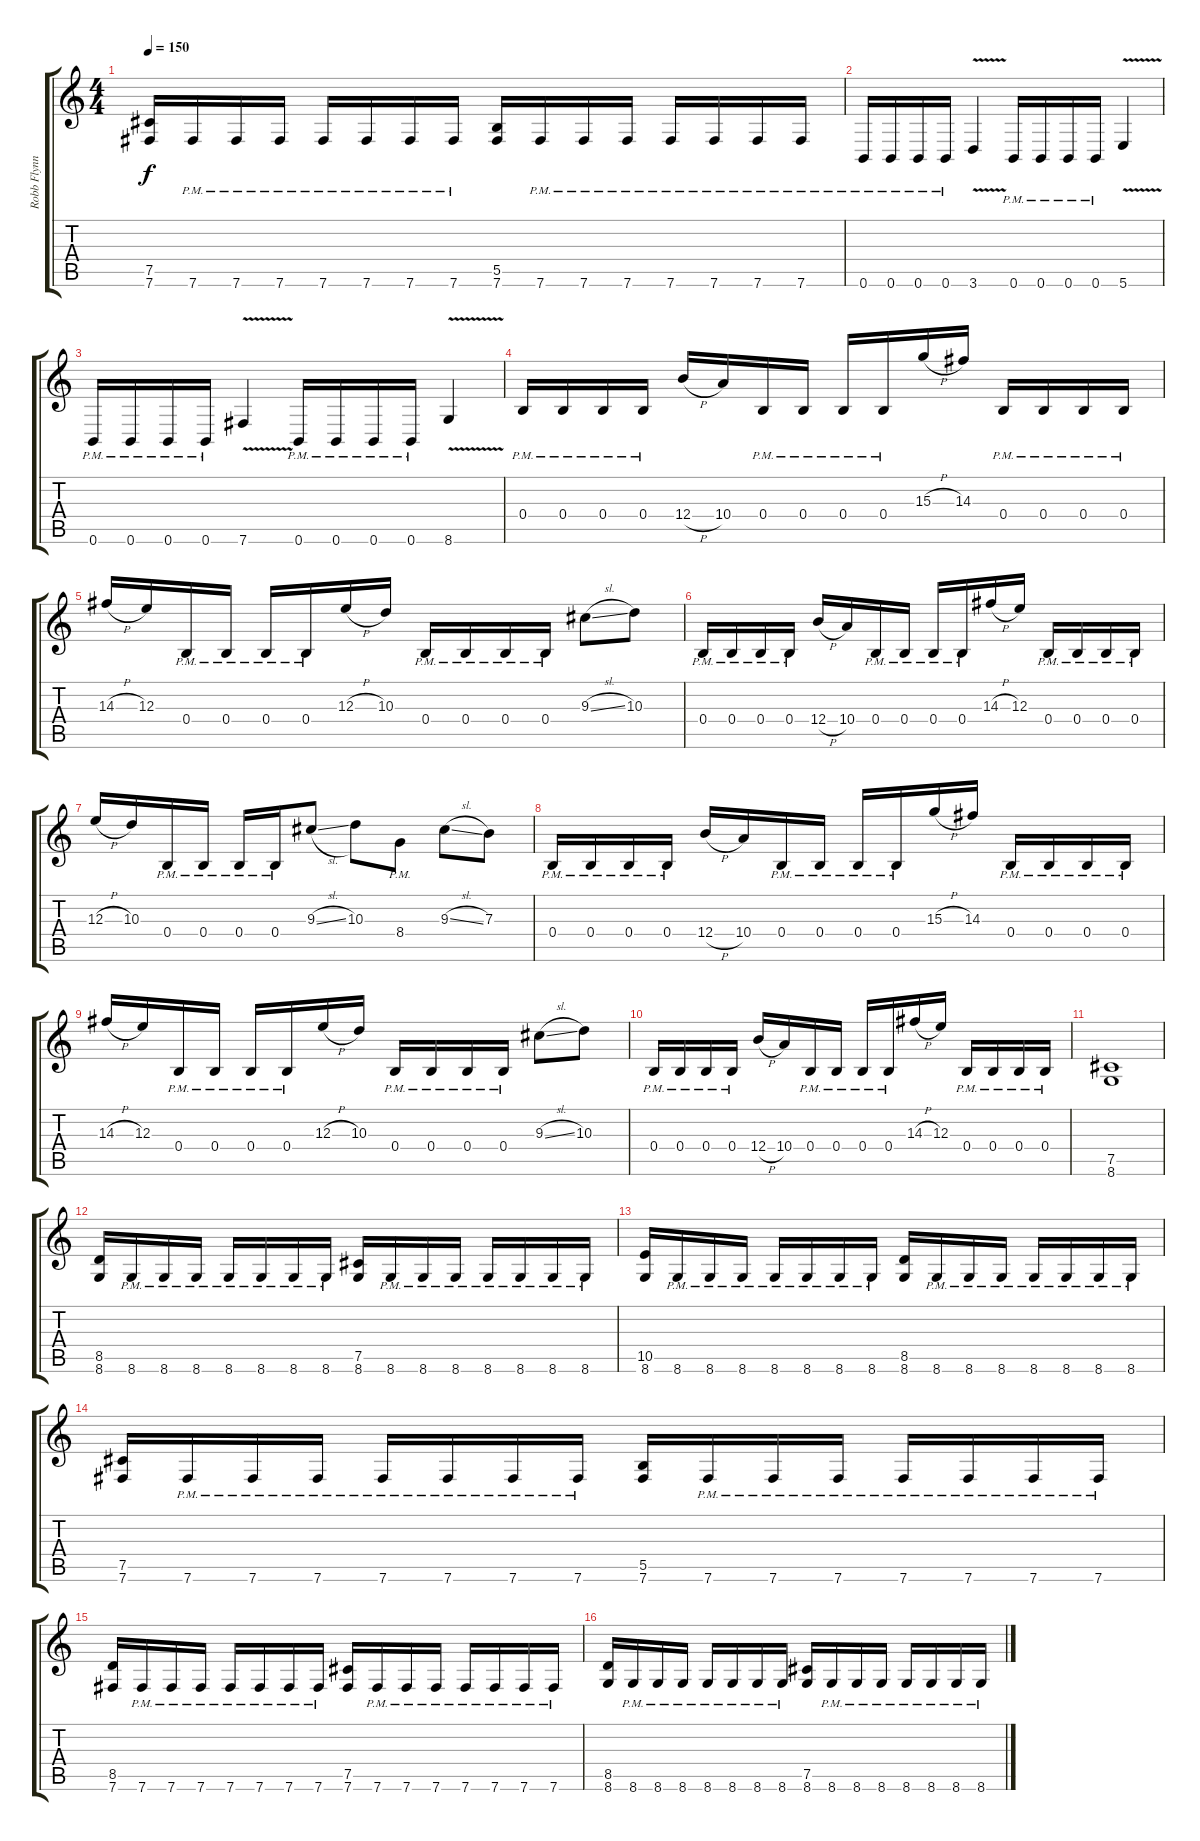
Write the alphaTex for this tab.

\track ("Robb Flynn" "Robb Flynn") {instrument distortionguitar}
\staff {score tabs}
\tuning (Db4 Ab3 E3 B2 Gb2 B1) {hide}
\ts (4 4)
\tempo 150
\clef g2
\ks c
(7.5 7.6).16{dy f} 7.6{pm}.16 7.6{pm}.16 7.6{pm}.16 7.6{pm}.16 7.6{pm}.16 7.6{pm}.16 7.6{pm}.16 (5.5 7.6).16 7.6{pm}.16 7.6{pm}.16 7.6{pm}.16 7.6{pm}.16 7.6{pm}.16 7.6{pm}.16 7.6{pm}.16 |
0.6{pm}.16 0.6{pm}.16 0.6{pm}.16 0.6{pm}.16 3.6{v}.4 0.6{pm}.16 0.6{pm}.16 0.6{pm}.16 0.6{pm}.16 5.6{v}.4 |
0.6{pm}.16 0.6{pm}.16 0.6{pm}.16 0.6{pm}.16 7.6{v}.4 0.6{pm}.16 0.6{pm}.16 0.6{pm}.16 0.6{pm}.16 8.6{v}.4 |
0.4{pm}.16 0.4{pm}.16 0.4{pm}.16 0.4{pm}.16 12.4{h}.16 10.4.16 0.4{pm}.16 0.4{pm}.16 0.4{pm}.16 0.4{pm}.16 15.3{h}.16 14.3.16 0.4{pm}.16 0.4{pm}.16 0.4{pm}.16 0.4{pm}.16 |
14.3{h}.16 12.3.16 0.4{pm}.16 0.4{pm}.16 0.4{pm}.16 0.4{pm}.16 12.3{h}.16 10.3.16 0.4{pm}.16 0.4{pm}.16 0.4{pm}.16 0.4{pm}.16 9.3{sl}.8 10.3.8 |
0.4{pm}.16 0.4{pm}.16 0.4{pm}.16 0.4{pm}.16 12.4{h}.16 10.4.16 0.4{pm}.16 0.4{pm}.16 0.4{pm}.16 0.4{pm}.16 14.3{h}.16 12.3.16 0.4{pm}.16 0.4{pm}.16 0.4{pm}.16 0.4{pm}.16 |
12.3{h}.16 10.3.16 0.4{pm}.16 0.4{pm}.16 0.4{pm}.16 0.4{pm}.16 9.3{sl}.8 10.3.8 8.4{pm}.8 9.3{sl}.8 7.3.8 |
0.4{pm}.16 0.4{pm}.16 0.4{pm}.16 0.4{pm}.16 12.4{h}.16 10.4.16 0.4{pm}.16 0.4{pm}.16 0.4{pm}.16 0.4{pm}.16 15.3{h}.16 14.3.16 0.4{pm}.16 0.4{pm}.16 0.4{pm}.16 0.4{pm}.16 |
14.3{h}.16 12.3.16 0.4{pm}.16 0.4{pm}.16 0.4{pm}.16 0.4{pm}.16 12.3{h}.16 10.3.16 0.4{pm}.16 0.4{pm}.16 0.4{pm}.16 0.4{pm}.16 9.3{sl}.8 10.3.8 |
0.4{pm}.16 0.4{pm}.16 0.4{pm}.16 0.4{pm}.16 12.4{h}.16 10.4.16 0.4{pm}.16 0.4{pm}.16 0.4{pm}.16 0.4{pm}.16 14.3{h}.16 12.3.16 0.4{pm}.16 0.4{pm}.16 0.4{pm}.16 0.4{pm}.16 |
(7.5 8.6).1 |
(8.5 8.6).16 8.6{pm}.16 8.6{pm}.16 8.6{pm}.16 8.6{pm}.16 8.6{pm}.16 8.6{pm}.16 8.6{pm}.16 (7.5 8.6).16 8.6{pm}.16 8.6{pm}.16 8.6{pm}.16 8.6{pm}.16 8.6{pm}.16 8.6{pm}.16 8.6{pm}.16 |
(10.5 8.6).16 8.6{pm}.16 8.6{pm}.16 8.6{pm}.16 8.6{pm}.16 8.6{pm}.16 8.6{pm}.16 8.6{pm}.16 (8.5 8.6).16 8.6{pm}.16 8.6{pm}.16 8.6{pm}.16 8.6{pm}.16 8.6{pm}.16 8.6{pm}.16 8.6{pm}.16 |
(7.5 7.6).16 7.6{pm}.16 7.6{pm}.16 7.6{pm}.16 7.6{pm}.16 7.6{pm}.16 7.6{pm}.16 7.6{pm}.16 (5.5 7.6).16 7.6{pm}.16 7.6{pm}.16 7.6{pm}.16 7.6{pm}.16 7.6{pm}.16 7.6{pm}.16 7.6{pm}.16 |
(8.5 7.6).16 7.6{pm}.16 7.6{pm}.16 7.6{pm}.16 7.6{pm}.16 7.6{pm}.16 7.6{pm}.16 7.6{pm}.16 (7.5 7.6).16 7.6{pm}.16 7.6{pm}.16 7.6{pm}.16 7.6{pm}.16 7.6{pm}.16 7.6{pm}.16 7.6{pm}.16 |
(8.5 8.6).16 8.6{pm}.16 8.6{pm}.16 8.6{pm}.16 8.6{pm}.16 8.6{pm}.16 8.6{pm}.16 8.6{pm}.16 (7.5 8.6).16 8.6{pm}.16 8.6{pm}.16 8.6{pm}.16 8.6{pm}.16 8.6{pm}.16 8.6{pm}.16 8.6{pm}.16
